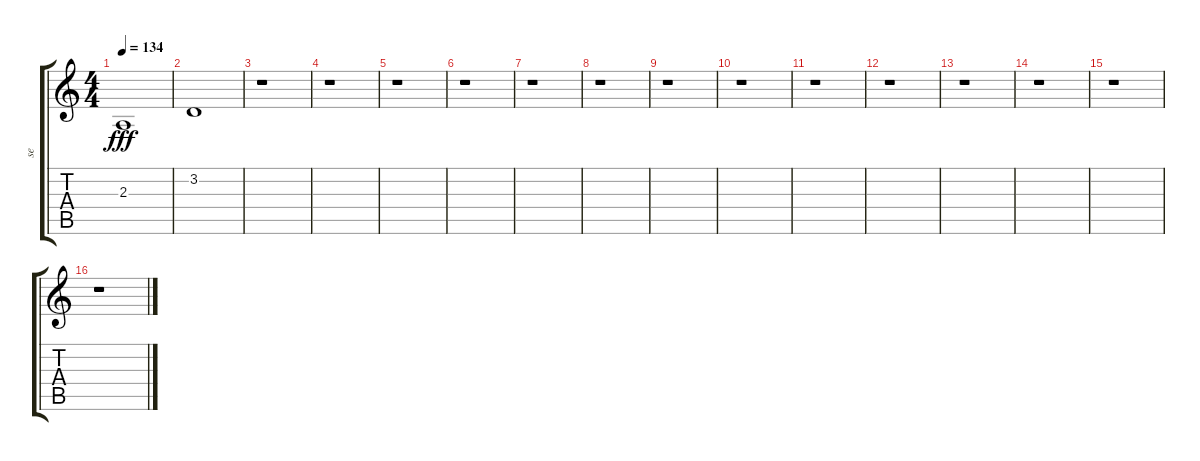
\track ("se" "se") {instrument marimba}
\staff {score tabs}
\tuning (E4 B3 G3 D3 A2 E2) {hide}
\ts (4 4)
\tempo 134
\clef g2
\ks c
2.3.1{dy fff} |
3.2.1 |
r.1 |
r.1 |
r.1 |
r.1 |
r.1 |
r.1 |
r.1 |
r.1 |
r.1 |
r.1 |
r.1 |
r.1 |
r.1 |
r.1
